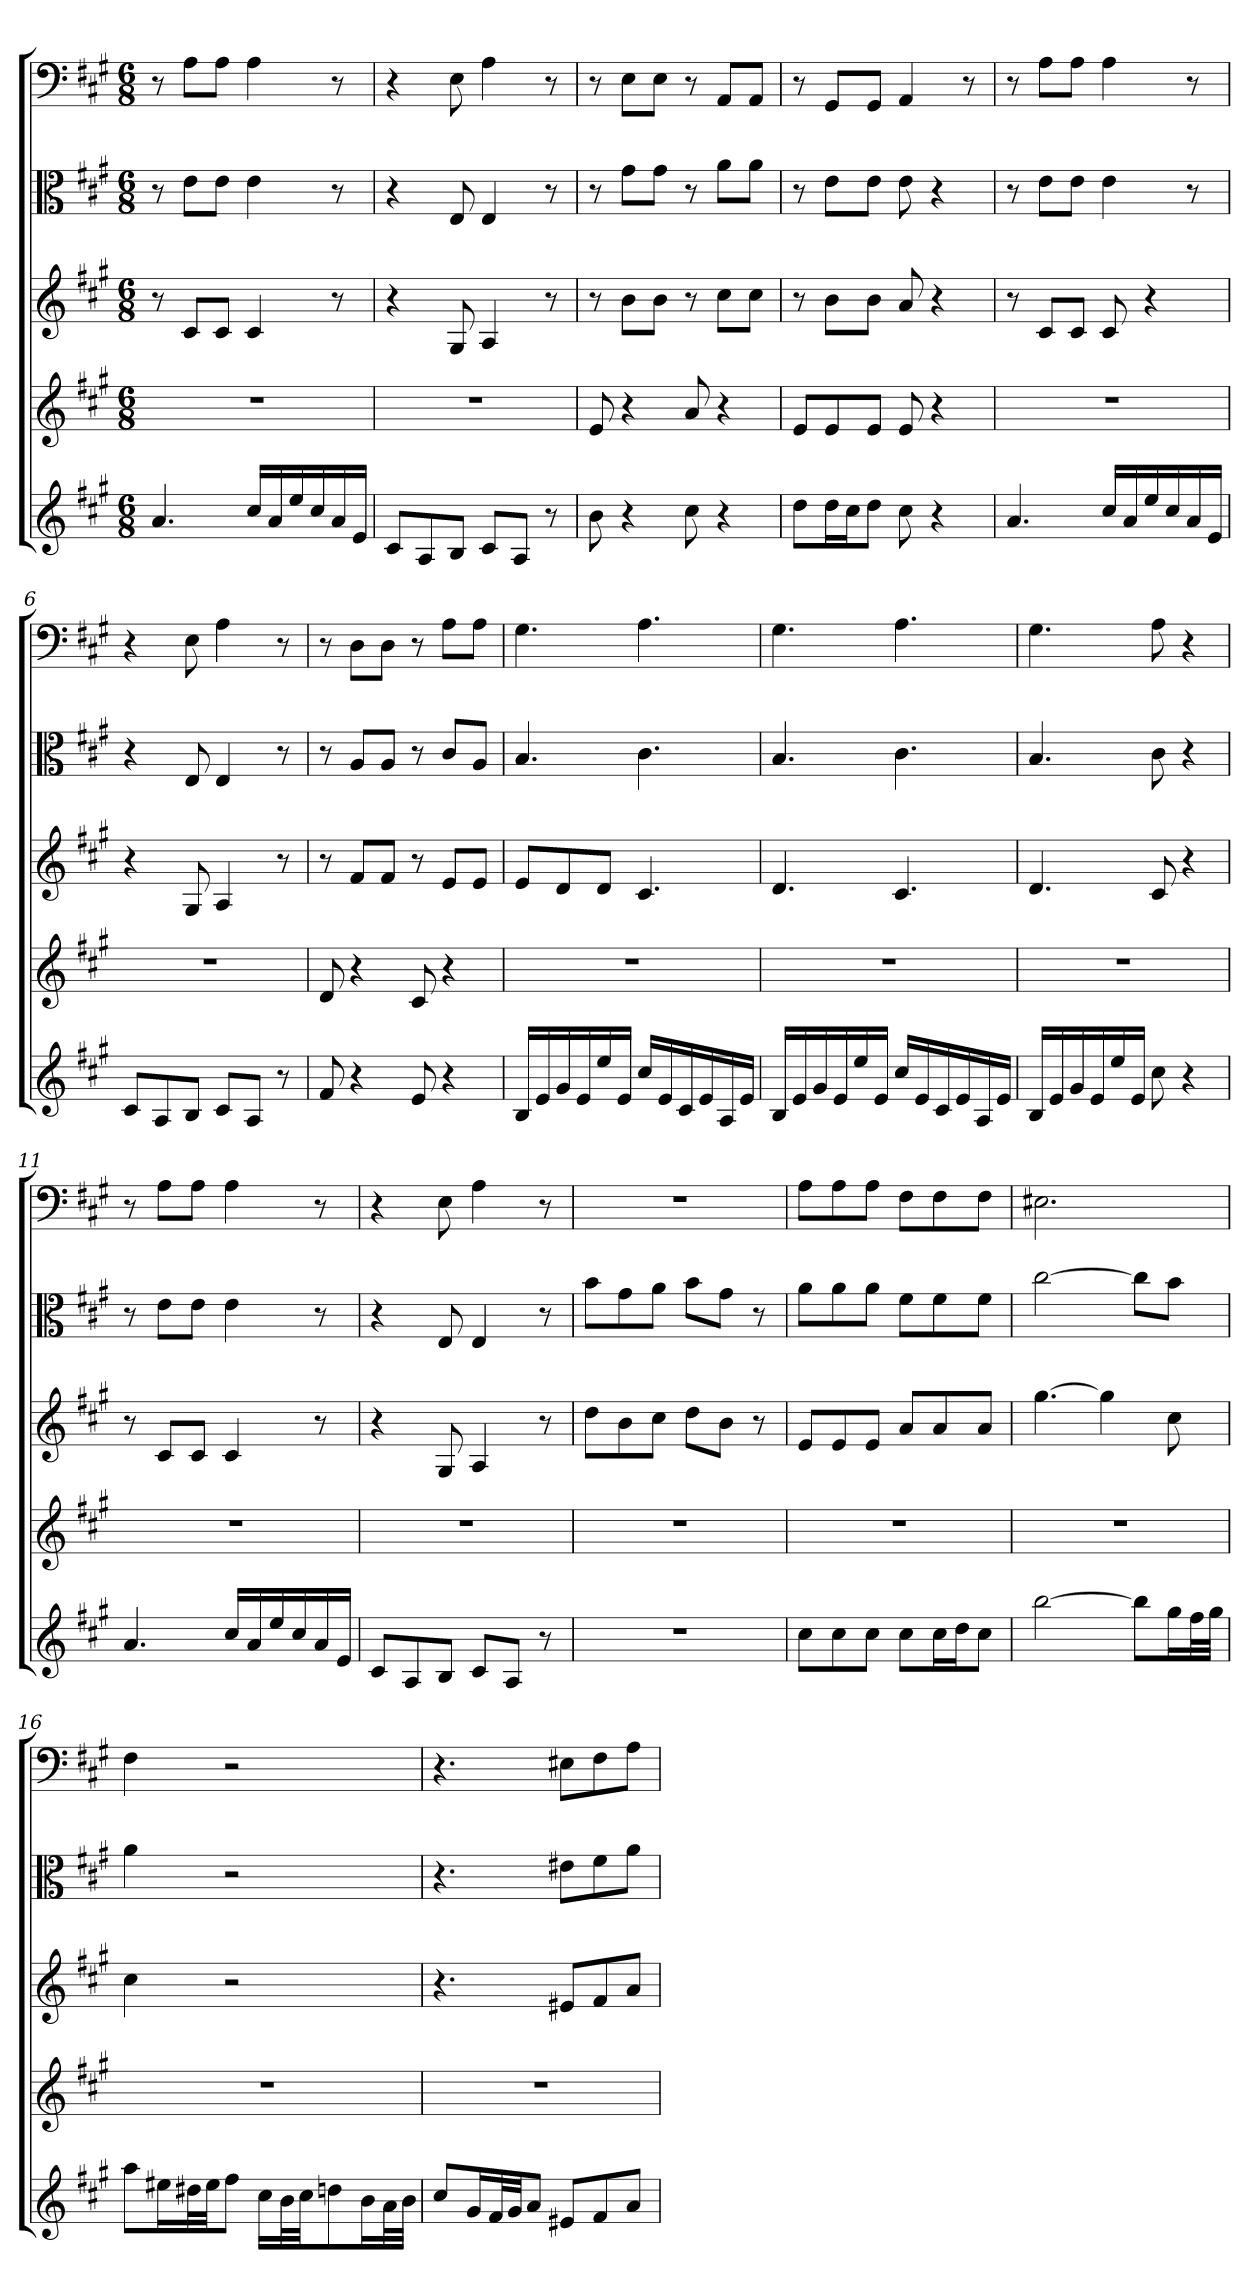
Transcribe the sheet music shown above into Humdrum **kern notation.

**kern	**kern	**kern	**kern	**kern
*part5	*part4	*part3	*part2	*part1
*staff5	*staff4	*staff3	*staff2	*staff1
*	*	*	*clefC3	*clefF4
*k[f#c#g#]	*k[f#c#g#]	*k[f#c#g#]	*k[f#c#g#]	*k[f#c#g#]
*A:	*A:	*A:	*A:	*A:
*M6/8	*M6/8	*M6/8	*M6/8	*M6/8
=1	=1	=1	=1	=1
4.a	2.r	8r	8r	8r
.	.	8c#L	8e\L	8A\L
.	.	8c#J	8e\J	8A\J
16cc#LL	.	4c#	4e	4A
16a	.	.	.	.
16ee	.	.	.	.
16cc#	.	.	.	.
16a	.	8r	8r	8r
16eJJ	.	.	.	.
=2	=2	=2	=2	=2
8c#L	2.r	4r	4r	4r
8A	.	.	.	.
8BJ	.	8G#	8E	8E
8c#L	.	4A	4E	4A
8AJ	.	.	.	.
8r	.	8r	8r	8r
=3	=3	=3	=3	=3
8b	8e	8r	8r	8r
4r	4r	8bL	8g#\L	8E\L
.	.	8bJ	8g#\J	8E\J
8cc#	8a	8r	8r	8r
4r	4r	8cc#L	8a\L	8AA/L
.	.	8cc#J	8a\J	8AA/J
=4	=4	=4	=4	=4
8ddL	8eL	8r	8r	8r
16ddL	8e	8bL	8e\L	8GG#/L
16cc#J	.	.	.	.
8ddJ	8eJ	8bJ	8e\J	8GG#/J
8cc#	8e	8a	8e	4AA
4r	4r	4r	4r	.
.	.	.	.	8r
=5	=5	=5	=5	=5
4.a	2.r	8r	8r	8r
.	.	8c#L	8e\L	8A\L
.	.	8c#J	8e\J	8A\J
16cc#LL	.	8c#	4e	4A
16a	.	.	.	.
16ee	.	4r	.	.
16cc#	.	.	.	.
16a	.	.	8r	8r
16eJJ	.	.	.	.
=6	=6	=6	=6	=6
8c#L	2.r	4r	4r	4r
8A	.	.	.	.
8BJ	.	8G#	8E	8E
8c#L	.	4A	4E	4A
8AJ	.	.	.	.
8r	.	8r	8r	8r
=7	=7	=7	=7	=7
8f#	8d	8r	8r	8r
4r	4r	8f#L	8A/L	8D\L
.	.	8f#J	8A/J	8D\J
8e	8c#	8r	8r	8r
4r	4r	8eL	8c#/L	8A\L
.	.	8eJ	8A/J	8A\J
=8	=8	=8	=8	=8
16BLL	2.r	8eL	4.B	4.G#
16e	.	.	.	.
16g#	.	8d	.	.
16e	.	.	.	.
16ee	.	8dJ	.	.
16eJJ	.	.	.	.
16cc#LL	.	4.c#	4.c#	4.A
16e	.	.	.	.
16c#	.	.	.	.
16e	.	.	.	.
16A	.	.	.	.
16eJJ	.	.	.	.
=9	=9	=9	=9	=9
16BLL	2.r	4.d	4.B	4.G#
16e	.	.	.	.
16g#	.	.	.	.
16e	.	.	.	.
16ee	.	.	.	.
16eJJ	.	.	.	.
16cc#LL	.	4.c#	4.c#	4.A
16e	.	.	.	.
16c#	.	.	.	.
16e	.	.	.	.
16A	.	.	.	.
16eJJ	.	.	.	.
=10	=10	=10	=10	=10
16BLL	2.r	4.d	4.B	4.G#
16e	.	.	.	.
16g#	.	.	.	.
16e	.	.	.	.
16ee	.	.	.	.
16eJJ	.	.	.	.
8cc#	.	8c#	8c#	8A
4r	.	4r	4r	4r
=11	=11	=11	=11	=11
4.a	2.r	8r	8r	8r
.	.	8c#L	8e\L	8A\L
.	.	8c#J	8e\J	8A\J
16cc#LL	.	4c#	4e	4A
16a	.	.	.	.
16ee	.	.	.	.
16cc#	.	.	.	.
16a	.	8r	8r	8r
16eJJ	.	.	.	.
=12	=12	=12	=12	=12
8c#L	2.r	4r	4r	4r
8A	.	.	.	.
8BJ	.	8G#	8E	8E
8c#L	.	4A	4E	4A
8AJ	.	.	.	.
8r	.	8r	8r	8r
=13	=13	=13	=13	=13
2.r	2.r	8ddL	8b\L	2.r
.	.	8b	8g#\	.
.	.	8cc#J	8a\J	.
.	.	8ddL	8b\L	.
.	.	8bJ	8g#\J	.
.	.	8r	8r	.
=14	=14	=14	=14	=14
8cc#L	2.r	8eL	8a\L	8A\L
8cc#	.	8e	8a\	8A\
8cc#J	.	8eJ	8a\J	8A\J
8cc#L	.	8aL	8f#\L	8F#\L
16cc#L	.	8a	8f#\	8F#\
16ddJ	.	.	.	.
8cc#J	.	8aJ	8f#\J	8F#\J
=15	=15	=15	=15	=15
[2bb	2.r	[4.gg#	[2cc#	2.E#X
.	.	4gg#]	.	.
8bbL]	.	.	8cc#\L]	.
16gg#L	.	8cc#	8b\J	.
32ff#L	.	.	.	.
32gg#JJJ	.	.	.	.
=16	=16	=16	=16	=16
8aaL	2.r	4cc#	4a	4F#
16ee#XL	.	.	.	.
32dd#XL	.	.	.	.
32ee#JJ	.	.	.	.
8ff#J	.	2r	2r	2r
16cc#LL	.	.	.	.
32bL	.	.	.	.
32cc#JJ	.	.	.	.
8ddn	.	.	.	.
16bL	.	.	.	.
32aL	.	.	.	.
32bJJJ	.	.	.	.
=17	=17	=17	=17	=17
8cc#L	2.r	4.r	4.r	4.r
16g#L	.	.	.	.
32f#L	.	.	.	.
32g#JJ	.	.	.	.
8aJ	.	.	.	.
8e#XL	.	8e#XL	8e#X\L	8E#X\L
8f#	.	8f#	8f#\	8F#\
8aJ	.	8aJ	8a\J	8A\J
=	=	=	=	=
*-	*-	*-	*-	*-
